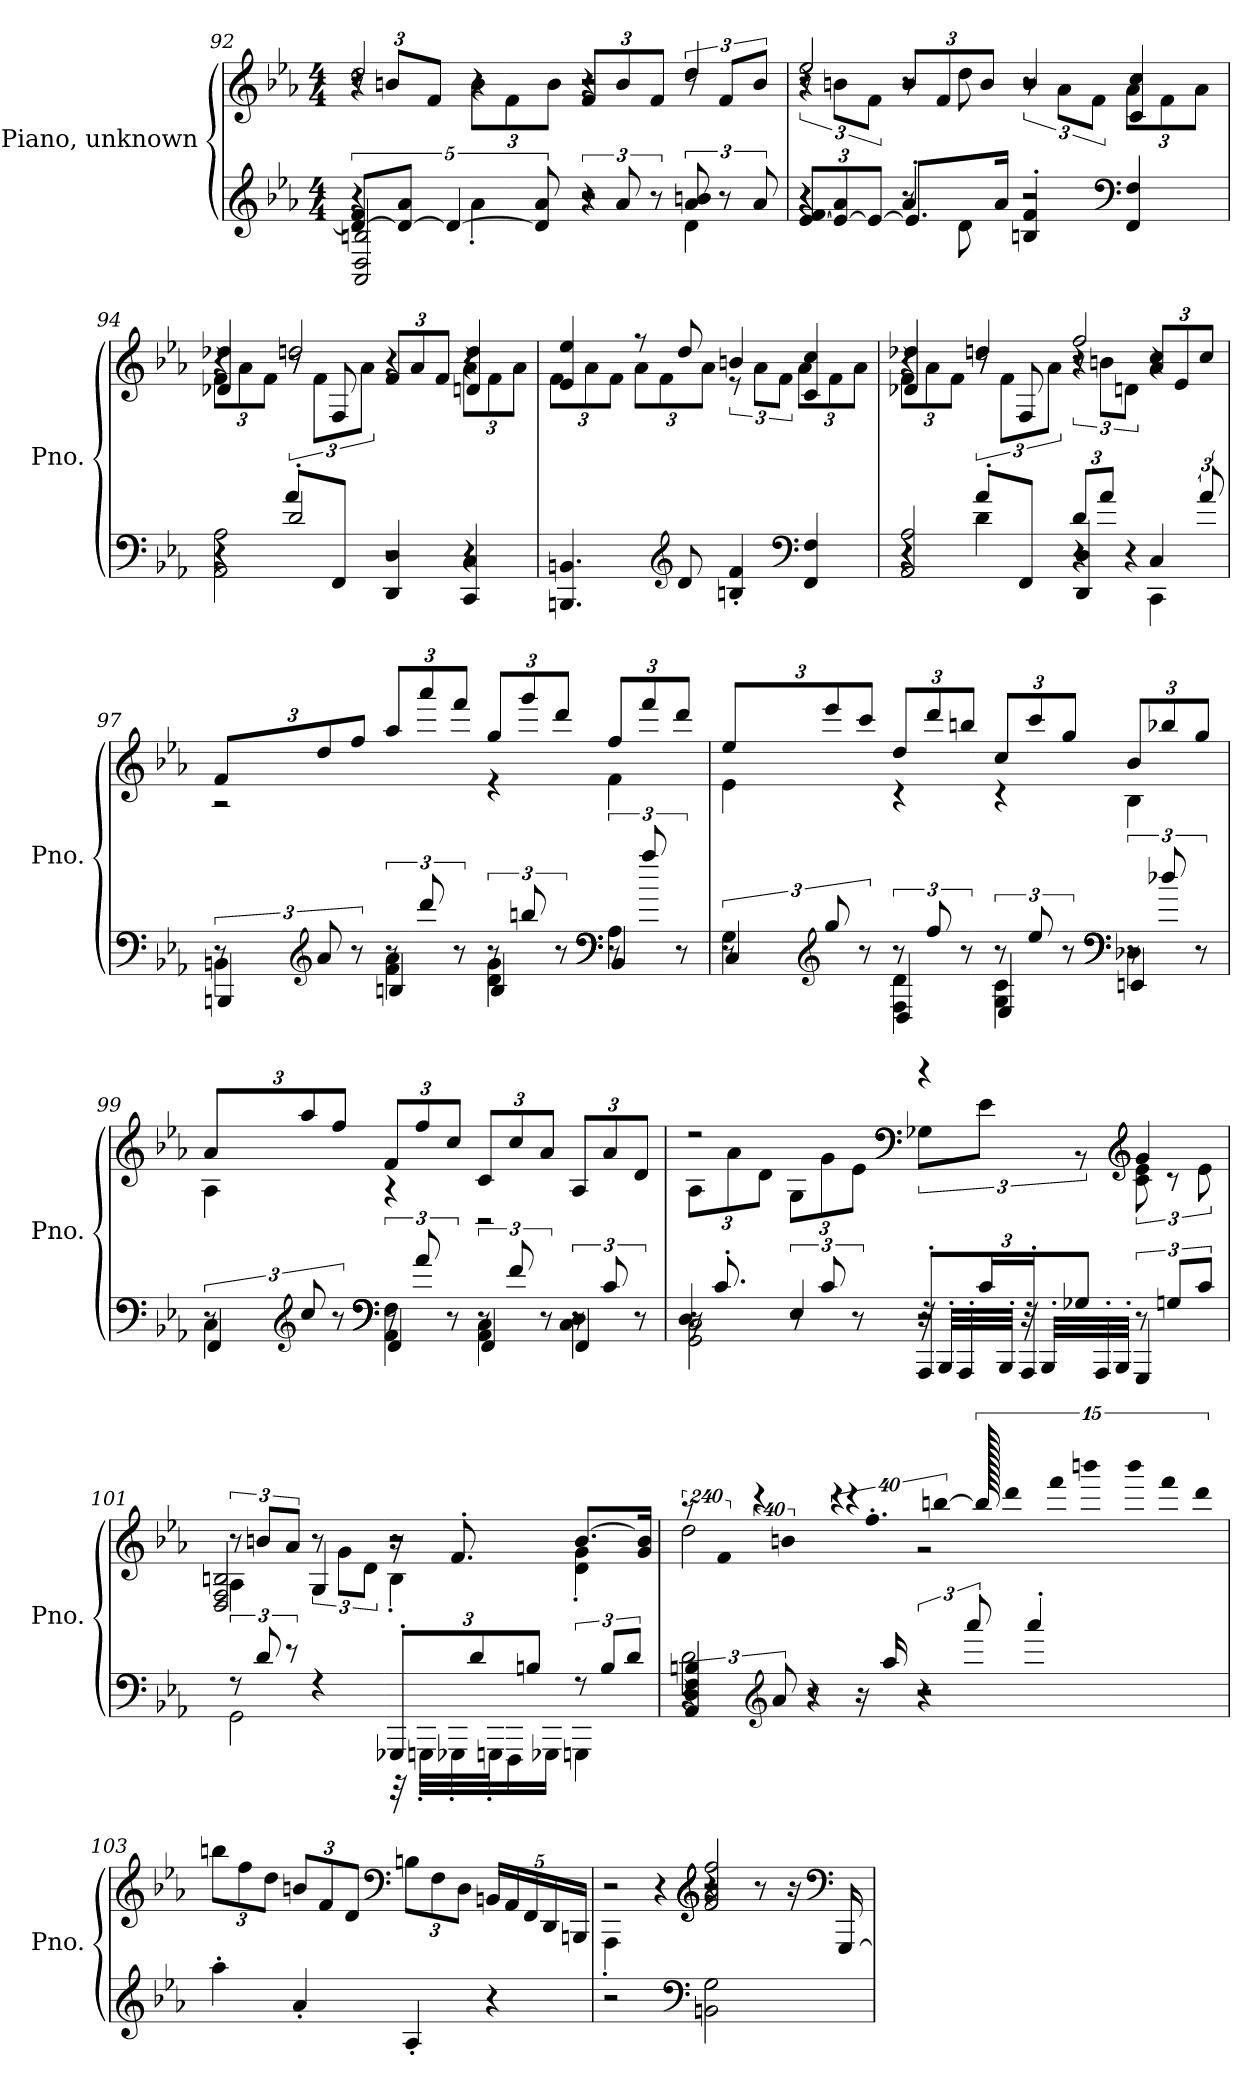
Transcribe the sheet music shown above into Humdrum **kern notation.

**kern	**kern
*part1	*part1
*staff2	*staff1
*I"Piano, unknown	*
*I'Pno.	*
!!LO:LB:g=z
*clefG2	*clefG2
*k[b-e-a-]	*k[b-e-a-]
*M4/4	*M4/4
=92	=92
*^	*^
*	*^	*	*^
10d/_ 10f/L	4r	2AA-/ 2D/ 2Bn/	2dd/	4r	12r
.	.	.	.	.	12bn/L
10d/_ 10a-/J	.	.	.	.	.
.	.	.	.	.	12f/J
5d/_	.	.	.	.	.
*	*	*	*	*Xbrackettup	*
.	4a-'\	.	.	12b\L	4r
.	.	.	.	12f\	.
10d/] 10a-/	.	.	.	.	.
.	.	.	.	12b\J	.
12r	4r	2r	4r	2r	12f/L
12a-/	.	.	.	.	12b/
12r	.	.	.	.	12f/J
*	*	*	*	*	*brackettup
12a-/ 12bn/	4d\	.	4dd/	.	12r
12r	.	.	.	.	12f/L
12a-/	.	.	.	.	12b/J
=93	=93	=93	=93	=93	=93
*	*	*Xbrackettup	*	*	*
4r	4r	[12e-/ 12f/L	2ee-/	12r	4r
.	.	12e-/_ 12a-/	.	12bn\L	.
.	.	12e-/J_	.	12f\J	.
*	*	*	*	*	*Xbrackettup
4a-'/	8r	8.e-/L]	.	8r	12b/L
.	.	.	.	.	12f/
.	8d\	.	.	8dd\	.
.	.	.	.	.	12b/J
.	.	16a-/Jk	.	.	.
*	*	*	*	*brackettup	*
2r	2r	4Bn/' 4f/'	2r	12r	4b/
.	.	.	.	12a-\L	.
.	.	.	.	12f\J	.
*clefF4	*	*	*	*	*
*	*	*	*	*Xbrackettup	*
.	.	4FF/ 4F/	.	12a-\L	4c/ 4cc/
.	.	.	.	12f\	.
.	.	.	.	12a-\J	.
!!LO:LB:g=z	!!	!!
=94	=94	=94	=94	=94	=94
4r	2AA-\ 2A-\	4r	4r	12f\L	4d-X/ 4dd-X/
.	.	.	.	12a-\	.
.	.	.	.	12f\J	.
*	*	*	*	*brackettup	*
2d/	.	8a-'/L	2ddn/	12r	8r
.	.	.	.	12f\L	.
.	.	8FF/J	.	.	8F/
.	.	.	.	12a-\J	.
*	*	*	*	*	*Xbrackettup
.	2r	4DD/ 4D/	.	4r	12f/L
.	.	.	.	.	12a-/
.	.	.	.	.	12f/J
4r	.	4CC/ 4C/	4r	12a-\L	4dn/ 4dd/
.	.	.	.	12f\	.
.	.	.	.	12a-\J	.
*v	*v	*v	*	*	*
*	*	*v	*v
=95	=95	=95
4.BBBn/ 4.BBn/	4e-/ 4ee-/	12f\L
.	.	12a-\
.	.	12f\J
.	8r	12a-\L
.	.	12f\
*clefG2	*	*
8d/	8dd/	.
.	.	12a-\J
*	*	*brackettup
4Bn/' 4f/'	4bn/	12r
.	.	12a-\L
.	.	12f\J
*clefF4	*	*
*	*	*Xbrackettup
4FF/ 4F/	4c/ 4cc/	12a-\L
.	.	12f\
.	.	12a-\J
!!LO:LB:g=z
=96	=96	=96
*^	*	*^
*	*^	*	*	*
4r	4r	2AA-/ 2A-/	4r	12f\L	4d-X/ 4dd-X/
.	.	.	.	12a-\	.
.	.	.	.	12f\J	.
*	*	*	*	*brackettup	*
8a-'/L	4d\	.	4ddn/	12r	8r
.	.	.	.	12f\L	.
8FF/J	.	.	.	.	8F/
.	.	.	.	12a-\J	.
*brackettup	*	*	*	*	*
12d/L	4r	4DD/ 4D/	2ff/	12r	4r
12a-/J	.	.	.	12bn\L	.
4r	.	.	.	12dn\J	.
*	*	*	*	*	*Xbrackettup
.	4CC\	4C/	.	4r	12a-/ 12cc/L
.	.	.	.	.	12e-/
12a-/	.	.	.	.	12cc/J
*	*	*	*	*v	*v
=97	=97	=97	=97	=97
12r	4BBn\	4BBBn/	12f/L	2r
*clefG2	*	*	*	*
12a-/	.	.	12dd/	.
12r	.	.	12ff/J	.
12r	4f\ 4a-\	4Bn/	12aa-/L	.
12ddd/	.	.	12aaa-/	.
12r	.	.	12fff/J	.
12r	4d\ 4g\	4B/	12gg/L	4r
12bbn/	.	.	12ggg/	.
12r	.	.	12ddd/J	.
*clefF4	*	*	*	*
12r	4A-\	4BB/	12ff/L	4f\
12aa-/	.	.	12fff/	.
12r	.	.	12ddd/J	.
!!LO:LB:g=z	!!
=98	=98	=98	=98	=98
12r	4G\	4C/	12ee-/L	4e-\
*clefG2	*	*	*	*
12gg/	.	.	12eee-/	.
12r	.	.	12ccc/J	.
12r	4F\ 4d\	4D/	12dd/L	4r
12ff/	.	.	12ddd/	.
12r	.	.	12bbn/J	.
12r	4G\ 4c\	4E-/	12cc/L	4r
12ee-/	.	.	12ccc/	.
12r	.	.	12gg/J	.
*clefF4	*	*	*	*
12r	4D-X\	4EEn/	12b-/L	4B-\
12dd-X/	.	.	12bb-X/	.
12r	.	.	12gg/J	.
=99	=99	=99	=99	=99
12r	4C\	4FF/	12a-/L	4A-\
*clefG2	*	*	*	*
12cc/	.	.	12aa-/	.
12r	.	.	12ff/J	.
*clefF4	*	*	*	*
12r	4AA-\ 4F\	4FF/	12f/L	4r
12a-/	.	.	12ff/	.
12r	.	.	12cc/J	.
12r	4AA-\ 4C\	4FF/	12c/L	2r
12f/	.	.	12cc/	.
12r	.	.	12a-/J	.
12r	4C\ 4D\	4FF/	12A-/L	.
12c/	.	.	12a-/	.
12r	.	.	12d/J	.
!!LO:LB:g=z	!!
=100	=100	=100	=100	=100
16r	2GG\ 2C\	4D/	2r	12A-\L
8.c'/	.	.	.	.
.	.	.	.	12a-\
.	.	.	.	12d\J
12r	.	4E-/	.	12G\L
12c/	.	.	.	12g\
12r	.	.	.	12e-\J
*	*	*	*clefF4	*
*Xbrackettup	*	*	*	*brackettup
12AAA-'/L	2r	32r	4r	12G-X\L
.	.	32BBB-'/LLL	.	.
.	.	32AAA-'/	.	.
24c/L	.	.	.	12e-\J
.	.	32BBB-'/JJJ	.	.
24AAA-'/J	.	32r	.	.
.	.	32BBB-'/LLL	.	.
12G-X/J	.	.	.	12r
.	.	32AAA-'/	.	.
.	.	32BBB-'/JJJ	.	.
*	*	*	*clefG2	*
*brackettup	*	*	*	*
12r	.	4GGG/	4g/	12c\ 12e-\
12Gn/L	.	.	.	12r
12c/J	.	.	.	12e-\
*	*v	*v	*	*
!!LO:PB:g=z
=101	=101	=101	=101
*	*	*	*^
12r	2GG\	12r	4A-\	2D/ 2F/ 2Bn/
12d/	.	12bn/L	.	.
12r	.	12a-/J	.	.
4r	.	4G/	12r	.
.	.	.	12g\L	.
.	.	.	12d\J	.
*Xbrackettup	*	*	*	*
12GGG-X'/L	32r	16r	4B'\	2r
.	32GGGn'\LLL	.	.	.
.	32GGG-X'\	8.f'/	.	.
12d/	.	.	.	.
.	32GGGn'\J	.	.	.
.	16FFF\	.	.	.
12Bn/J	.	.	.	.
.	16GGG-X\JJ	.	.	.
*brackettup	*	*	*	*
12r	4GGGn\	[8.b/L	4d\' 4g\'	.
12B/L	.	.	.	.
12d/J	.	.	.	.
.	.	16g/ 16b/]Jk	.	.
*	*	*v	*v	*v
!!LO:LB:g=z
=102	=102	=102
*	*^	*
!	!	!	!LO:N:vis=16
*	*	*	*^
6r	2d\	4AA-/ 4D/ 4F/ 4Bn/	1920%137r	2dd\
!	!	!	!LO:N:vis=16	!
.	.	.	1920%137f/	.
!	!	!	!LO:N:vis=32	!
.	.	.	640%23r	.
*clefG2	*	*	*	*
12a-/	.	.	.	.
!	!	!	!LO:N:vis=16	!
.	.	.	1920%137bn/	.
!	!	!	!LO:N:vis=32	!
4r	.	8r	640%23r	.
!	!	!	!LO:N:vis=32	!
.	.	.	640%23r	.
!	!	!	!LO:N:vis=16.	!
.	.	.	960%103ff'/LL	.
.	.	16r	.	.
.	.	.	[240%17bbn/J	.
.	.	16aa-/	.	.
6r	2r	2r	1920bb/]	2r
*	*	*	*Xbrackettup	*
.	.	.	12ddd/L	.
.	.	.	12fff/	.
12aaa-/	.	.	.	.
.	.	.	12bbbn/J	.
4aaa-'/	.	.	.	.
.	.	.	12bbb/L	.
.	.	.	12fff/	.
.	.	.	12ddd/J	.
1920ryy	1920ryy	1920ryy	.	1920ryy
*v	*v	*v	*	*
*	*v	*v
=103	=103
4aa-'\	12bbn\L
.	12ff\
.	12dd\J
4a-'/	12bn/L
.	12f/
.	12d/J
*	*clefF4
4A-'/	12Bn\L
.	12F\
.	12D\J
4r	20BBn/LL
.	20AA-/
.	20FF/
.	20DD/
.	20BBBn/JJ
!!LO:LB:g=z
=104	=104
*	*^
*	*	*^
2r	2r	4AAA-'\	2r
.	.	4r	.
*clefF4	*clefG2	*	*
2BBn\ 2G\	2f/ 2a-/ 2ff/	2r	4r
.	.	.	8r
.	.	.	16r
*	*clefF4	*	*
.	.	.	[16GGG/
*	*v	*v	*v
=	=
*-	*-
